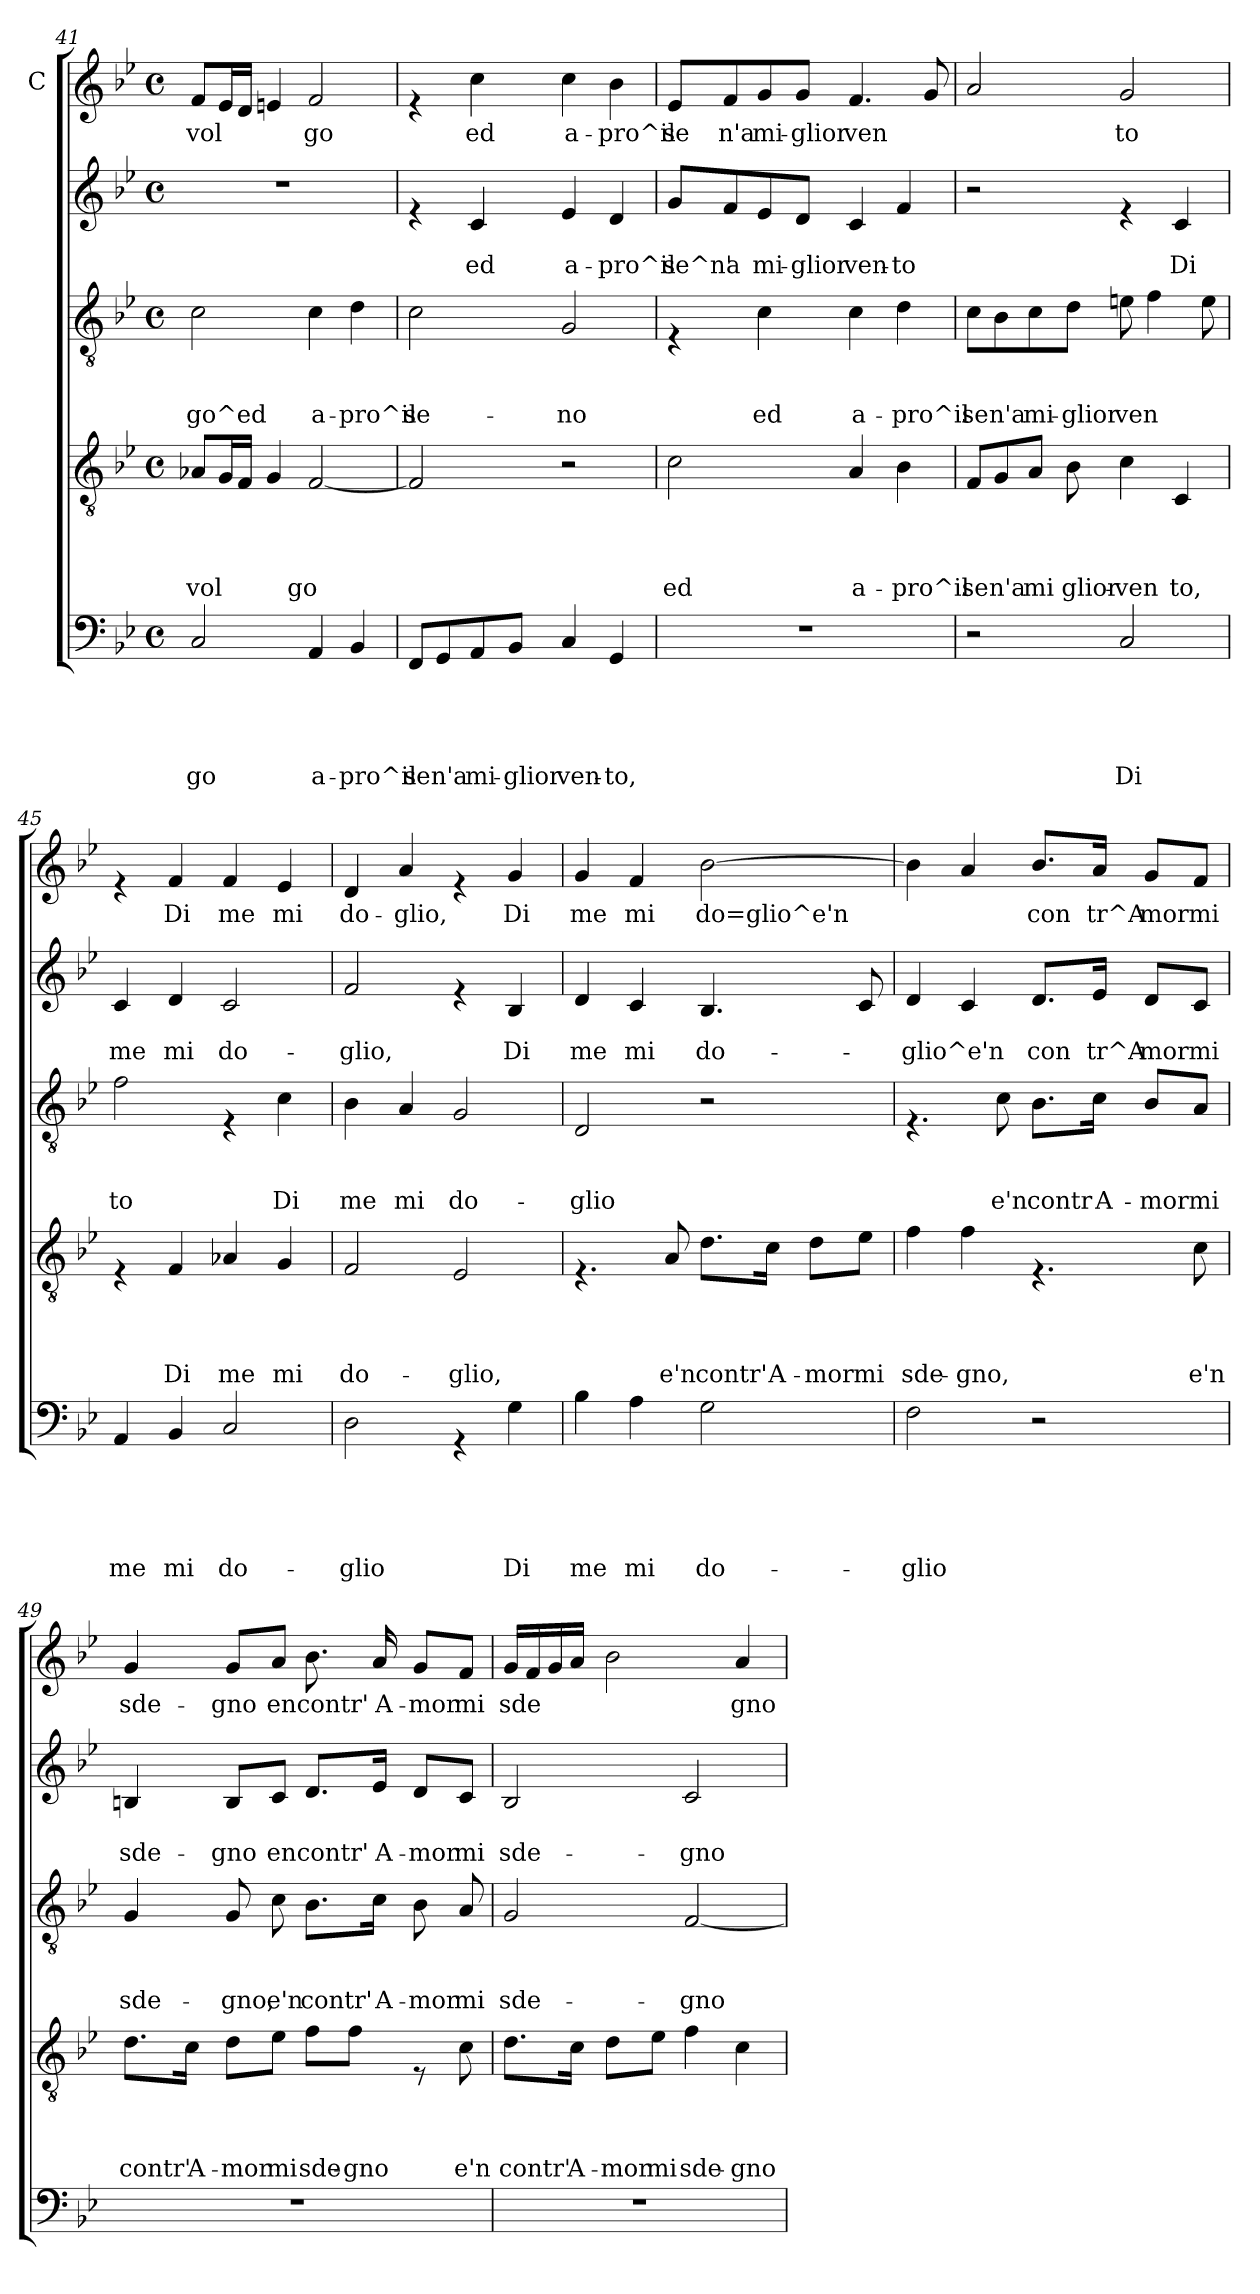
**kern	**text	**text	**text	**text	**text	**kern	**text	**text	**text	**text	**kern	**text	**text	**text	**kern	**text	**text	**kern	**text
*part5	*part5	*part5	*part5	*part5	*part5	*part4	*part4	*part4	*part4	*part4	*part3	*part3	*part3	*part3	*part2	*part2	*part2	*part1	*part1
*staff5	*staff5	*staff5	*staff5	*staff5	*staff5	*staff4	*staff4	*staff4	*staff4	*staff4	*staff3	*staff3	*staff3	*staff3	*staff2	*staff2	*staff2	*staff1	*staff1
*	*	*	*	*	*	*	*	*	*	*	*	*	*	*	*	*	*	*I"C	*
*clefF4	*	*	*	*	*	*clefGv2	*	*	*	*	*clefGv2	*	*	*	*clefG2	*	*	*clefG2	*
*k[b-e-]	*	*	*	*	*	*k[b-e-]	*	*	*	*	*k[b-e-]	*	*	*	*k[b-e-]	*	*	*k[b-e-]	*
*B-:	*	*	*	*	*	*B-:	*	*	*	*	*B-:	*	*	*	*B-:	*	*	*B-:	*
*M4/4	*	*	*	*	*	*M4/4	*	*	*	*	*M4/4	*	*	*	*M4/4	*	*	*M4/4	*
*met(c)	*	*	*	*	*	*met(c)	*	*	*	*	*met(c)	*	*	*	*met(c)	*	*	*met(c)	*
=41	=41	=41	=41	=41	=41	=41	=41	=41	=41	=41	=41	=41	=41	=41	=41	=41	=41	=41	=41
!	!	!	!	!	!LO:LY:b	!	!	!	!	!LO:LY:b	!	!	!	!LO:LY:b	!	!	!	!	!LO:LY:b
2C/	.	.	.	.	go	8A-X/L	.	.	.	-vol	2c\	.	.	go^ed	1r	.	.	8f/L	-vol
.	.	.	.	.	.	16G/L	.	.	.	.	.	.	.	.	.	.	.	16e-/L	.
.	.	.	.	.	.	16F/JJ	.	.	.	.	.	.	.	.	.	.	.	16d/JJ	.
.	.	.	.	.	.	4G/	.	.	.	.	.	.	.	.	.	.	.	4en/	.
!	!	!	!	!	!LO:LY:b	!	!	!	!	!LO:LY:b	!	!	!	!LO:LY:b	!	!	!	!	!LO:LY:b
4AA/	.	.	.	.	a-	[<2F/	.	.	.	go	4c\	.	.	a-	.	.	.	2f/	go
!	!	!	!	!	!LO:LY:b	!	!	!	!	!	!	!	!	!LO:LY:b	!	!	!	!	!
4BB-/	.	.	.	.	-pro^il	.	.	.	.	.	4d\	.	.	-pro^il	.	.	.	.	.
=42	=42	=42	=42	=42	=42	=42	=42	=42	=42	=42	=42	=42	=42	=42	=42	=42	=42	=42	=42
!	!	!	!	!	!LO:LY:b	!	!	!	!	!	!	!	!	!LO:LY:b	!	!	!	!	!
8FF/L	.	.	.	.	se	2F/]	.	.	.	.	2c\	.	.	se-	4re	.	.	4re	.
!	!	!	!	!	!LO:LY:b	!	!	!	!	!	!	!	!	!	!	!	!	!	!
8GG/	.	.	.	.	n'a	.	.	.	.	.	.	.	.	.	.	.	.	.	.
!	!	!	!	!	!LO:LY:b	!	!	!	!	!	!	!	!	!	!	!	!LO:LY:b	!	!LO:LY:b
8AA/	.	.	.	.	mi-	.	.	.	.	.	.	.	.	.	4c/	.	ed	4cc\	ed
!	!	!	!	!	!LO:LY:b	!	!	!	!	!	!	!	!	!	!	!	!	!	!
8BB-/J	.	.	.	.	-glior	.	.	.	.	.	.	.	.	.	.	.	.	.	.
!	!	!	!	!	!LO:LY:b	!	!	!	!	!	!	!	!	!LO:LY:b	!	!	!LO:LY:b	!	!LO:LY:b
4C/	.	.	.	.	ven-	2r	.	.	.	.	2G/	.	.	-no	4e-/	.	a-	4cc\	a-
!	!	!	!	!	!LO:LY:b	!	!	!	!	!	!	!	!	!	!	!	!LO:LY:b	!	!LO:LY:b
4GG/	.	.	.	.	-to,	.	.	.	.	.	.	.	.	.	4d/	.	-pro^il	4b-\	-pro^il
=43	=43	=43	=43	=43	=43	=43	=43	=43	=43	=43	=43	=43	=43	=43	=43	=43	=43	=43	=43
!	!	!	!	!	!	!	!	!	!	!LO:LY:b	!	!	!	!	!	!	!LO:LY:b	!	!LO:LY:b
1r	.	.	.	.	.	2c\	.	.	.	ed	4rE	.	.	.	8g/L	.	se^n'	8e-/L	se
!	!	!	!	!	!	!	!	!	!	!	!	!	!	!	!	!	!LO:LY:b	!	!LO:LY:b
.	.	.	.	.	.	.	.	.	.	.	.	.	.	.	8f/	.	a	8f/	n'a
!	!	!	!	!	!	!	!	!	!	!	!	!	!	!LO:LY:b	!	!	!LO:LY:b	!	!LO:LY:b
.	.	.	.	.	.	.	.	.	.	.	4c\	.	.	ed	8e-/	.	mi-	8g/	mi-
!	!	!	!	!	!	!	!	!	!	!	!	!	!	!	!	!	!LO:LY:b	!	!LO:LY:b
.	.	.	.	.	.	.	.	.	.	.	.	.	.	.	8d/J	.	-glior	8g/J	-glior
!	!	!	!	!	!	!	!	!	!	!LO:LY:b	!	!	!	!LO:LY:b	!	!	!LO:LY:b	!	!LO:LY:b
.	.	.	.	.	.	4A/	.	.	.	a-	4c\	.	.	a-	4c/	.	ven-	4.f/	ven
!	!	!	!	!	!	!	!	!	!	!LO:LY:b	!	!	!	!LO:LY:b	!	!	!LO:LY:b	!	!
.	.	.	.	.	.	4B-\	.	.	.	-pro^il	4d\	.	.	-pro^il	4f/	.	-to	.	.
.	.	.	.	.	.	.	.	.	.	.	.	.	.	.	.	.	.	8g/	.
!!LO:LB:g=z
=44	=44	=44	=44	=44	=44	=44	=44	=44	=44	=44	=44	=44	=44	=44	=44	=44	=44	=44	=44
!	!	!	!	!	!	!	!	!	!	!LO:LY:b	!	!	!	!LO:LY:b	!	!	!	!	!
*	*	*	*	*	*	*^	*	*	*	*	*	*	*	*	*	*	*	*	*
2r	.	.	.	.	.	8F/L	4.ryy	.	.	.	se	8c\L	.	.	se	2r	.	.	2a/	.
!	!	!	!	!	!	!	!	!	!	!	!LO:LY:b	!	!	!	!LO:LY:b	!	!	!	!	!
.	.	.	.	.	.	8G/	.	.	.	.	n'a	8B-\	.	.	n'a	.	.	.	.	.
!	!	!	!	!	!	!	!	!	!	!	!LO:LY:b	!	!	!	!LO:LY:b	!	!	!	!	!
.	.	.	.	.	.	8A/J	.	.	.	.	mi-	8c\	.	.	mi-	.	.	.	.	.
!	!	!	!	!	!	!	!	!	!	!	!LO:LY:b	!	!	!	!LO:LY:b	!	!	!	!	!
.	.	.	.	.	.	4.ryy	8B-\	.	.	.	glior	8d\J	.	.	-glior	.	.	.	.	.
!	!	!	!	!	!LO:LY:b	!	!	!	!	!	!LO:LY:b	!	!	!	!LO:LY:b	!	!	!	!	!LO:LY:b
2C/	.	.	.	.	Di	.	4c\	.	.	.	ven-	8en\	.	.	ven	4re	.	.	2g/	to
.	.	.	.	.	.	.	.	.	.	.	.	4f\	.	.	.	.	.	.	.	.
!	!	!	!	!	!	!	!	!	!	!	!LO:LY:b	!	!	!	!	!	!	!LO:LY:b	!	!
.	.	.	.	.	.	4C/	4ryy	.	.	.	-to,	.	.	.	.	4c/	.	Di	.	.
.	.	.	.	.	.	.	.	.	.	.	.	8e\	.	.	.	.	.	.	.	.
*	*	*	*	*	*	*v	*v	*	*	*	*	*	*	*	*	*	*	*	*	*
=45	=45	=45	=45	=45	=45	=45	=45	=45	=45	=45	=45	=45	=45	=45	=45	=45	=45	=45	=45
!	!	!	!	!	!LO:LY:b	!	!	!	!	!	!	!	!	!LO:LY:b	!	!	!LO:LY:b	!	!
4AA/	.	.	.	.	me	4rE	.	.	.	.	2f\	.	.	to	4c/	.	me	4re	.
!	!	!	!	!	!LO:LY:b	!	!	!	!	!LO:LY:b	!	!	!	!	!	!	!LO:LY:b	!	!LO:LY:b
4BB-/	.	.	.	.	mi	4F/	.	.	.	-Di	.	.	.	.	4d/	.	mi	4f/	Di
!	!	!	!	!	!LO:LY:b	!	!	!	!	!LO:LY:b	!	!	!	!	!	!	!LO:LY:b	!	!LO:LY:b
2C/	.	.	.	.	do-	4A-X/	.	.	.	me	4rE	.	.	.	2c/	.	do-	4f/	me
!	!	!	!	!	!	!	!	!	!	!LO:LY:b	!	!	!	!LO:LY:b	!	!	!	!	!LO:LY:b
.	.	.	.	.	.	4G/	.	.	.	mi	4c\	.	.	Di	.	.	.	4e-/	mi
=46	=46	=46	=46	=46	=46	=46	=46	=46	=46	=46	=46	=46	=46	=46	=46	=46	=46	=46	=46
!	!	!	!	!	!LO:LY:b	!	!	!	!	!LO:LY:b	!	!	!	!LO:LY:b	!	!	!LO:LY:b	!	!LO:LY:b
2D\	.	.	.	.	-glio	2F/	.	.	.	do-	4B-\	.	.	me	2f/	.	-glio,	4d/	do-
!	!	!	!	!	!	!	!	!	!	!	!	!	!	!LO:LY:b	!	!	!	!	!LO:LY:b
.	.	.	.	.	.	.	.	.	.	.	4A/	.	.	mi	.	.	.	4a/	-glio,
!	!	!	!	!	!	!	!	!	!	!LO:LY:b	!	!	!	!LO:LY:b	!	!	!	!	!
4rGG	.	.	.	.	.	2E-/	.	.	.	-glio,	2G/	.	.	do-	4re	.	.	4re	.
!	!	!	!	!	!LO:LY:b	!	!	!	!	!	!	!	!	!	!	!	!LO:LY:b	!	!LO:LY:b
4G\	.	.	.	.	Di	.	.	.	.	.	.	.	.	.	4B-/	.	Di	4g/	Di
=47	=47	=47	=47	=47	=47	=47	=47	=47	=47	=47	=47	=47	=47	=47	=47	=47	=47	=47	=47
!	!	!	!	!	!LO:LY:b	!	!	!	!	!	!	!	!	!LO:LY:b	!	!	!LO:LY:b	!	!LO:LY:b
4B-\	.	.	.	.	me	4.rE	.	.	.	.	2D/	.	.	-glio	4d/	.	me	4g/	me
!	!	!	!	!	!LO:LY:b	!	!	!	!	!	!	!	!	!	!	!	!LO:LY:b	!	!LO:LY:b
4A\	.	.	.	.	mi	.	.	.	.	.	.	.	.	.	4c/	.	mi	4f/	mi
!	!	!	!	!	!	!	!	!	!	!LO:LY:b	!	!	!	!	!	!	!	!	!
.	.	.	.	.	.	8A/	.	.	.	e'n	.	.	.	.	.	.	.	.	.
!	!	!	!	!	!LO:LY:b	!	!	!	!	!LO:LY:b	!	!	!	!	!	!	!LO:LY:b	!	!LO:LY:b
2G\	.	.	.	.	do-	8.d\L	.	.	.	contr'	2r	.	.	.	4.B-/	.	do-	[>2b-\	do=glio^e'n
!	!	!	!	!	!	!	!	!	!	!LO:LY:b	!	!	!	!	!	!	!	!	!
.	.	.	.	.	.	16c\Jk	.	.	.	A-	.	.	.	.	.	.	.	.	.
!	!	!	!	!	!	!	!	!	!	!LO:LY:b	!	!	!	!	!	!	!	!	!
.	.	.	.	.	.	8d\L	.	.	.	-mor	.	.	.	.	.	.	.	.	.
!	!	!	!	!	!	!	!	!	!	!LO:LY:b	!	!	!	!	!	!	!	!	!
.	.	.	.	.	.	8e-\J	.	.	.	mi	.	.	.	.	8c/	.	.	.	.
!!LO:PB:g=z
=48	=48	=48	=48	=48	=48	=48	=48	=48	=48	=48	=48	=48	=48	=48	=48	=48	=48	=48	=48
!	!	!	!	!	!LO:LY:b	!	!	!	!	!LO:LY:b	!	!	!	!	!	!	!LO:LY:b	!	!
2F\	.	.	.	.	-glio	4f\	.	.	.	sde-	4.rE	.	.	.	4d/	.	-glio^e'n	4b-\]	.
!	!	!	!	!	!	!	!	!	!	!LO:LY:b	!	!	!	!	!	!	!	!	!
.	.	.	.	.	.	4f\	.	.	.	-gno,	.	.	.	.	4c/	.	.	4a/	.
!	!	!	!	!	!	!	!	!	!	!	!	!	!	!LO:LY:b	!	!	!	!	!
.	.	.	.	.	.	.	.	.	.	.	8c\	.	.	e'n	.	.	.	.	.
!	!	!	!	!	!	!	!	!	!	!	!	!	!	!LO:LY:b	!	!	!LO:LY:b	!	!LO:LY:b
2r	.	.	.	.	.	4.rE	.	.	.	.	8.B-\L	.	.	contr	8.d/L	.	con	8.b-/L	con
!	!	!	!	!	!	!	!	!	!	!	!	!	!	!LO:LY:b	!	!	!LO:LY:b	!	!LO:LY:b
.	.	.	.	.	.	.	.	.	.	.	16c\Jk	.	.	A-	16e-/Jk	.	tr^A	16a/Jk	tr^A
!	!	!	!	!	!	!	!	!	!	!	!	!	!	!LO:LY:b	!	!	!LO:LY:b	!	!LO:LY:b
.	.	.	.	.	.	.	.	.	.	.	8B-/L	.	.	-mor	8d/L	.	mor	8g/L	mor
!	!	!	!	!	!	!	!	!	!	!LO:LY:b	!	!	!	!LO:LY:b	!	!	!LO:LY:b	!	!LO:LY:b
.	.	.	.	.	.	8c\	.	.	.	e'n	8A/J	.	.	mi	8c/J	.	mi	8f/J	mi
=49	=49	=49	=49	=49	=49	=49	=49	=49	=49	=49	=49	=49	=49	=49	=49	=49	=49	=49	=49
!	!	!	!	!	!	!	!	!	!	!LO:LY:b	!	!	!	!LO:LY:b	!	!	!LO:LY:b	!	!LO:LY:b
*	*	*	*	*	*	*	*	*	*	*	*^	*	*	*	*	*	*	*	*
1r	.	.	.	.	.	8.d\L	.	.	.	contr'	4G/	4.ryy	.	.	sde-	4Bn/	.	sde-	4g/	sde-
!	!	!	!	!	!	!	!	!	!	!LO:LY:b	!	!	!	!	!	!	!	!	!	!
.	.	.	.	.	.	16c\Jk	.	.	.	A-	.	.	.	.	.	.	.	.	.	.
!	!	!	!	!	!	!	!	!	!	!LO:LY:b	!	!	!	!	!LO:LY:b	!	!	!LO:LY:b	!	!LO:LY:b
.	.	.	.	.	.	8d\L	.	.	.	-mor	8G/	.	.	.	-gno,	8B/L	.	-gno	8g/L	-gno
!	!	!	!	!	!	!	!	!	!	!LO:LY:b	!	!	!	!	!LO:LY:b	!	!	!LO:LY:b	!	!LO:LY:b
.	.	.	.	.	.	8e-\J	.	.	.	mi	2ryy	8c\	.	.	e'n	8c/J	.	en	8a/J	en
!	!	!	!	!	!	!	!	!	!	!LO:LY:b	!	!	!	!	!LO:LY:b	!	!	!LO:LY:b	!	!LO:LY:b
.	.	.	.	.	.	8f\L	.	.	.	sde-	.	8.B-\L	.	.	contr'	8.d/L	.	contr'	8.b-\	contr'
!	!	!	!	!	!	!	!	!	!	!LO:LY:b	!	!	!	!	!	!	!	!	!	!
.	.	.	.	.	.	8f\J	.	.	.	-gno	.	.	.	.	.	.	.	.	.	.
!	!	!	!	!	!	!	!	!	!	!	!	!	!	!	!LO:LY:b	!	!	!LO:LY:b	!	!LO:LY:b
.	.	.	.	.	.	.	.	.	.	.	.	16c\Jk	.	.	A-	16e-/Jk	.	A-	16a/	A-
!	!	!	!	!	!	!	!	!	!	!	!	!	!	!	!LO:LY:b	!	!	!LO:LY:b	!	!LO:LY:b
.	.	.	.	.	.	8rE	.	.	.	.	.	8B-\	.	.	-mor	8d/L	.	-mor	8g/L	-mor
!	!	!	!	!	!	!	!	!	!	!LO:LY:b	!	!	!	!	!LO:LY:b	!	!	!LO:LY:b	!	!LO:LY:b
.	.	.	.	.	.	8c\	.	.	.	e'n	8A/	8ryy	.	.	mi	8c/J	.	mi	8f/J	mi
=50	=50	=50	=50	=50	=50	=50	=50	=50	=50	=50	=50	=50	=50	=50	=50	=50	=50	=50	=50	=50
!	!	!	!	!	!	!	!	!	!	!LO:LY:b	!	!	!	!	!LO:LY:b	!	!	!LO:LY:b	!	!LO:LY:b
*	*	*	*	*	*	*	*	*	*	*	*v	*v	*	*	*	*	*	*	*	*
1r	.	.	.	.	.	8.d\L	.	.	.	contr'	2G/	.	.	sde-	2B-/	.	sde-	16g/LL	sde
.	.	.	.	.	.	.	.	.	.	.	.	.	.	.	.	.	.	16f/	.
.	.	.	.	.	.	.	.	.	.	.	.	.	.	.	.	.	.	16g/	.
!	!	!	!	!	!	!	!	!	!	!LO:LY:b	!	!	!	!	!	!	!	!	!
.	.	.	.	.	.	16c\Jk	.	.	.	A-	.	.	.	.	.	.	.	16a/JJ	.
!	!	!	!	!	!	!	!	!	!	!LO:LY:b	!	!	!	!	!	!	!	!	!
.	.	.	.	.	.	8d\L	.	.	.	-mor	.	.	.	.	.	.	.	2b-\	.
!	!	!	!	!	!	!	!	!	!	!LO:LY:b	!	!	!	!	!	!	!	!	!
.	.	.	.	.	.	8e-\J	.	.	.	mi	.	.	.	.	.	.	.	.	.
!	!	!	!	!	!	!	!	!	!	!LO:LY:b	!	!	!	!LO:LY:b	!	!	!LO:LY:b	!	!
.	.	.	.	.	.	4f\	.	.	.	sde-	[<2F/	.	.	-gno	2c/	.	-gno	.	.
!	!	!	!	!	!	!	!	!	!	!LO:LY:b	!	!	!	!	!	!	!	!	!LO:LY:b
.	.	.	.	.	.	4c\	.	.	.	-gno	.	.	.	.	.	.	.	4a/	gno
=	=	=	=	=	=	=	=	=	=	=	=	=	=	=	=	=	=	=	=
*-	*-	*-	*-	*-	*-	*-	*-	*-	*-	*-	*-	*-	*-	*-	*-	*-	*-	*-	*-
